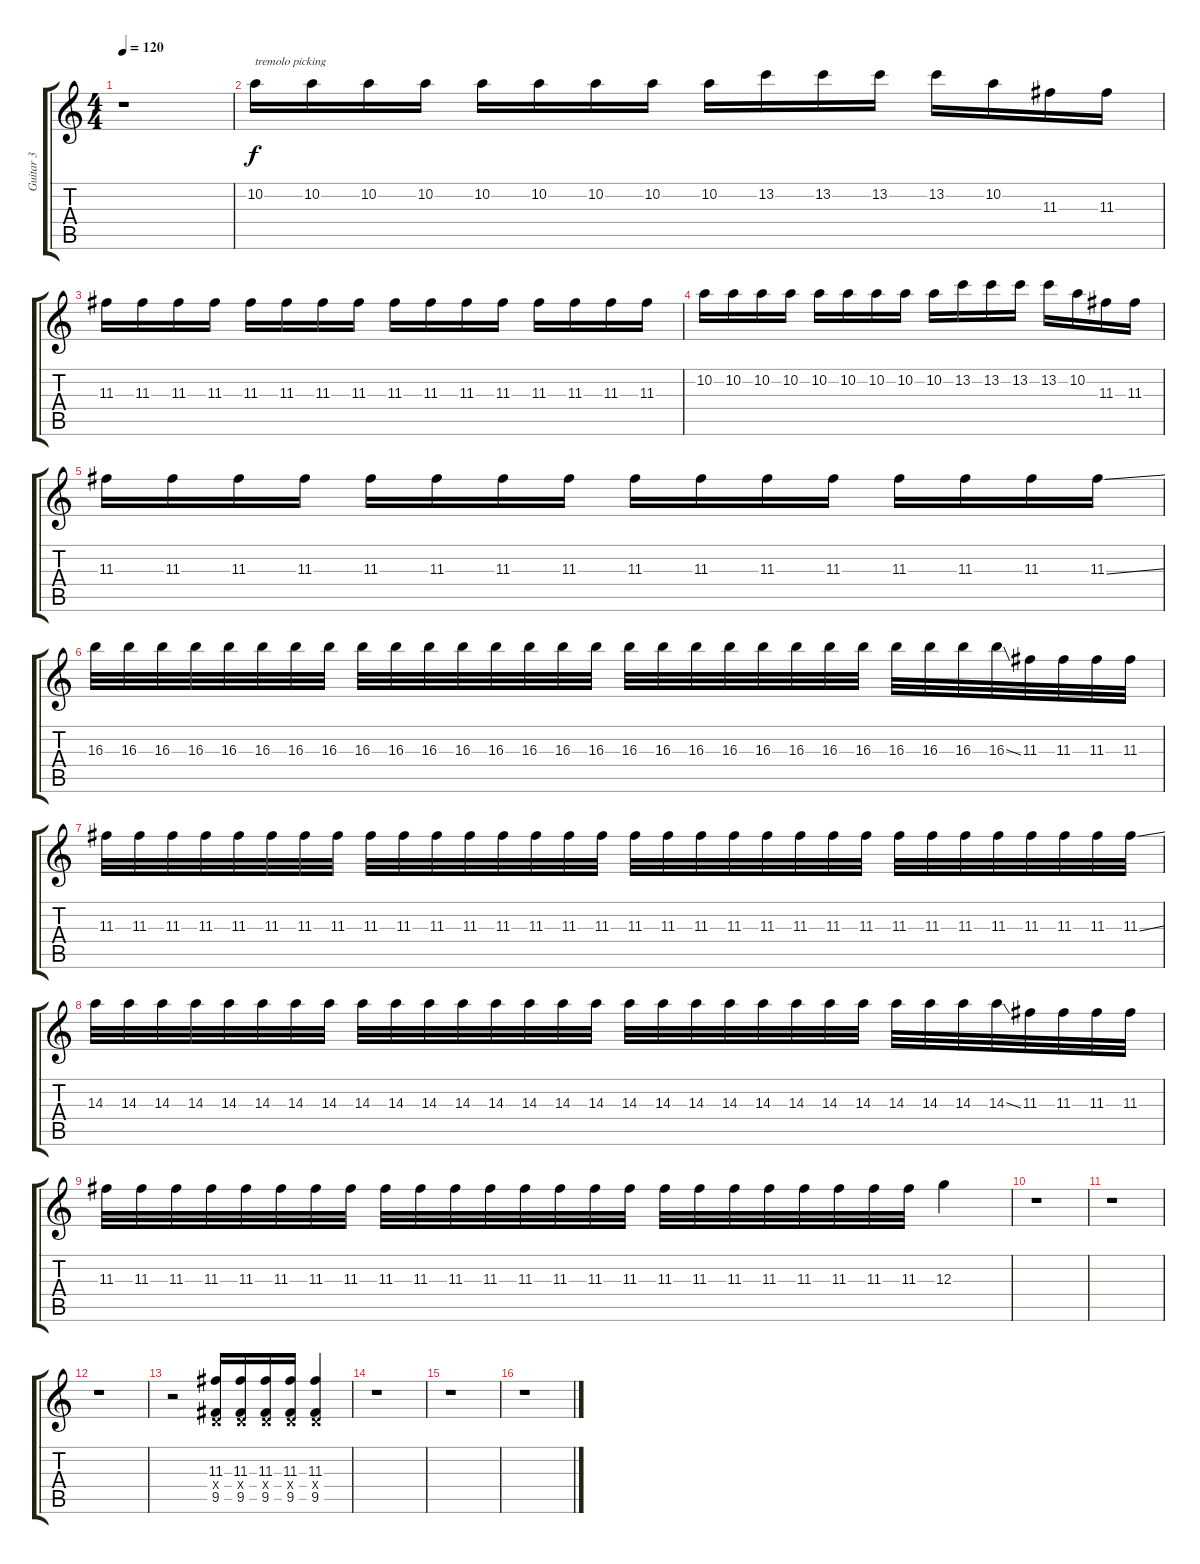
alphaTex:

\track ("Guitar 3" "Guitar 3") {instrument distortionguitar}
\staff {score tabs}
\tuning (E4 B3 G3 D3 A2 D2) {hide}
\ts (4 4)
\tempo 120
\clef g2
\ks c
r.1{dy f} |
10.2.16{txt "tremolo picking" balance 8} 10.2.16 10.2.16 10.2.16 10.2.16 10.2.16 10.2.16 10.2.16 10.2.16 13.2.16 13.2.16 13.2.16 13.2.16 10.2.16 11.3.16 11.3.16 |
11.3.16 11.3.16 11.3.16 11.3.16 11.3.16 11.3.16 11.3.16 11.3.16 11.3.16 11.3.16 11.3.16 11.3.16 11.3.16 11.3.16 11.3.16 11.3.16 |
10.2.16 10.2.16 10.2.16 10.2.16 10.2.16 10.2.16 10.2.16 10.2.16 10.2.16 13.2.16 13.2.16 13.2.16 13.2.16 10.2.16 11.3.16 11.3.16 |
11.3.16 11.3.16 11.3.16 11.3.16 11.3.16 11.3.16 11.3.16 11.3.16 11.3.16 11.3.16 11.3.16 11.3.16 11.3.16 11.3.16 11.3.16 11.3{ss}.16 |
16.3.32 16.3.32 16.3.32 16.3.32 16.3.32 16.3.32 16.3.32 16.3.32 16.3.32 16.3.32 16.3.32 16.3.32 16.3.32 16.3.32 16.3.32 16.3.32 16.3.32 16.3.32 16.3.32 16.3.32 16.3.32 16.3.32 16.3.32 16.3.32 16.3.32 16.3.32 16.3.32 16.3{ss}.32 11.3.32 11.3.32 11.3.32 11.3.32 |
11.3.32 11.3.32 11.3.32 11.3.32 11.3.32 11.3.32 11.3.32 11.3.32 11.3.32 11.3.32 11.3.32 11.3.32 11.3.32 11.3.32 11.3.32 11.3.32 11.3.32 11.3.32 11.3.32 11.3.32 11.3.32 11.3.32 11.3.32 11.3.32 11.3.32 11.3.32 11.3.32 11.3.32 11.3.32 11.3.32 11.3.32 11.3{ss}.32 |
14.3.32 14.3.32 14.3.32 14.3.32 14.3.32 14.3.32 14.3.32 14.3.32 14.3.32 14.3.32 14.3.32 14.3.32 14.3.32 14.3.32 14.3.32 14.3.32 14.3.32 14.3.32 14.3.32 14.3.32 14.3.32 14.3.32 14.3.32 14.3.32 14.3.32 14.3.32 14.3.32 14.3{ss}.32 11.3.32 11.3.32 11.3.32 11.3.32 |
11.3.32 11.3.32 11.3.32 11.3.32 11.3.32 11.3.32 11.3.32 11.3.32 11.3.32 11.3.32 11.3.32 11.3.32 11.3.32 11.3.32 11.3.32 11.3.32 11.3.32 11.3.32 11.3.32 11.3.32 11.3.32 11.3.32 11.3.32 11.3.32 12.3.4 |
r.1 |
r.1 |
r.1 |
r.2 (11.3 0.4{x} 9.5).16 (11.3 0.4{x} 9.5).16 (11.3 0.4{x} 9.5).16 (11.3 0.4{x} 9.5).16 (11.3 0.4{x} 9.5).4 |
r.1 |
r.1 |
r.1
